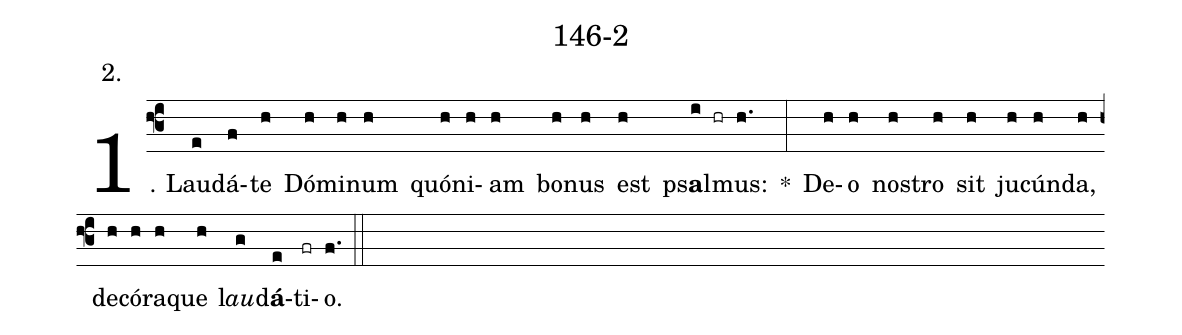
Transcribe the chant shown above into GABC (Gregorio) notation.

name: 146-2;
annotation: 2.;
%%
(f3)1. Lau(e)dá(f)te(h) Dó(h)mi(h)num(h) quón(h)i(h)am(h) bo(h)nus(h) est(h) ps<b>a</b>l(i hr)mus:(h.) *(:) De(h)o(h) nos(h)tro(h) sit(h) ju(h)cún(h)da,(h) de(h)có(h)ra(h)que(h) l<i>au</i>(g)d<b>á</b>(e)ti(fr)o.(f.) (::)
